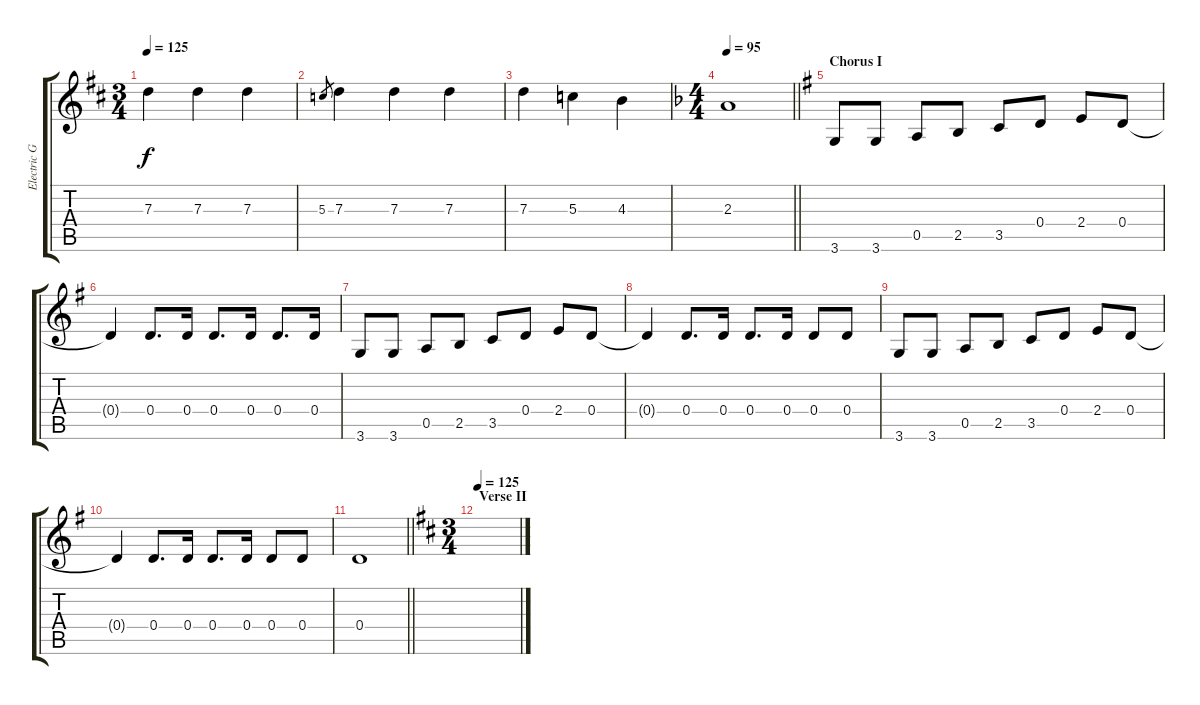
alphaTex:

\track ("Electric Guitar" "Electric G") {instrument overdrivenguitar}
\staff {score tabs}
\tuning (E4 B3 G3 D3 A2 E2) {hide}
\ts (3 4)
\tempo 125
\clef g2
\ks d
7.3.4{dy f} 7.3.4 7.3.4 |
5.3.8{gr} 7.3.4 7.3.4 7.3.4 |
7.3.4 5.3.4 4.3.4 |
\ts (4 4)
\tempo 95
\barLineRight lightlight
\ks f
2.3.1 |
\section ("" "Chorus I")
\ks g
3.6.8 3.6.8 0.5.8 2.5.8 3.5.8 0.4.8 2.4.8 0.4.8 |
0.4{t}.4 0.4.8{d} 0.4.16 0.4.8{d} 0.4.16 0.4.8{d} 0.4.16 |
3.6.8 3.6.8 0.5.8 2.5.8 3.5.8 0.4.8 2.4.8 0.4.8 |
0.4{t}.4 0.4.8{d} 0.4.16 0.4.8{d} 0.4.16 0.4.8 0.4.8 |
3.6.8 3.6.8 0.5.8 2.5.8 3.5.8 0.4.8 2.4.8 0.4.8 |
0.4{t}.4 0.4.8{d} 0.4.16 0.4.8{d} 0.4.16 0.4.8 0.4.8 |
\barLineRight lightlight
0.4.1 |
\ts (3 4)
\section ("" "Verse II")
\tempo 125
\ks d
